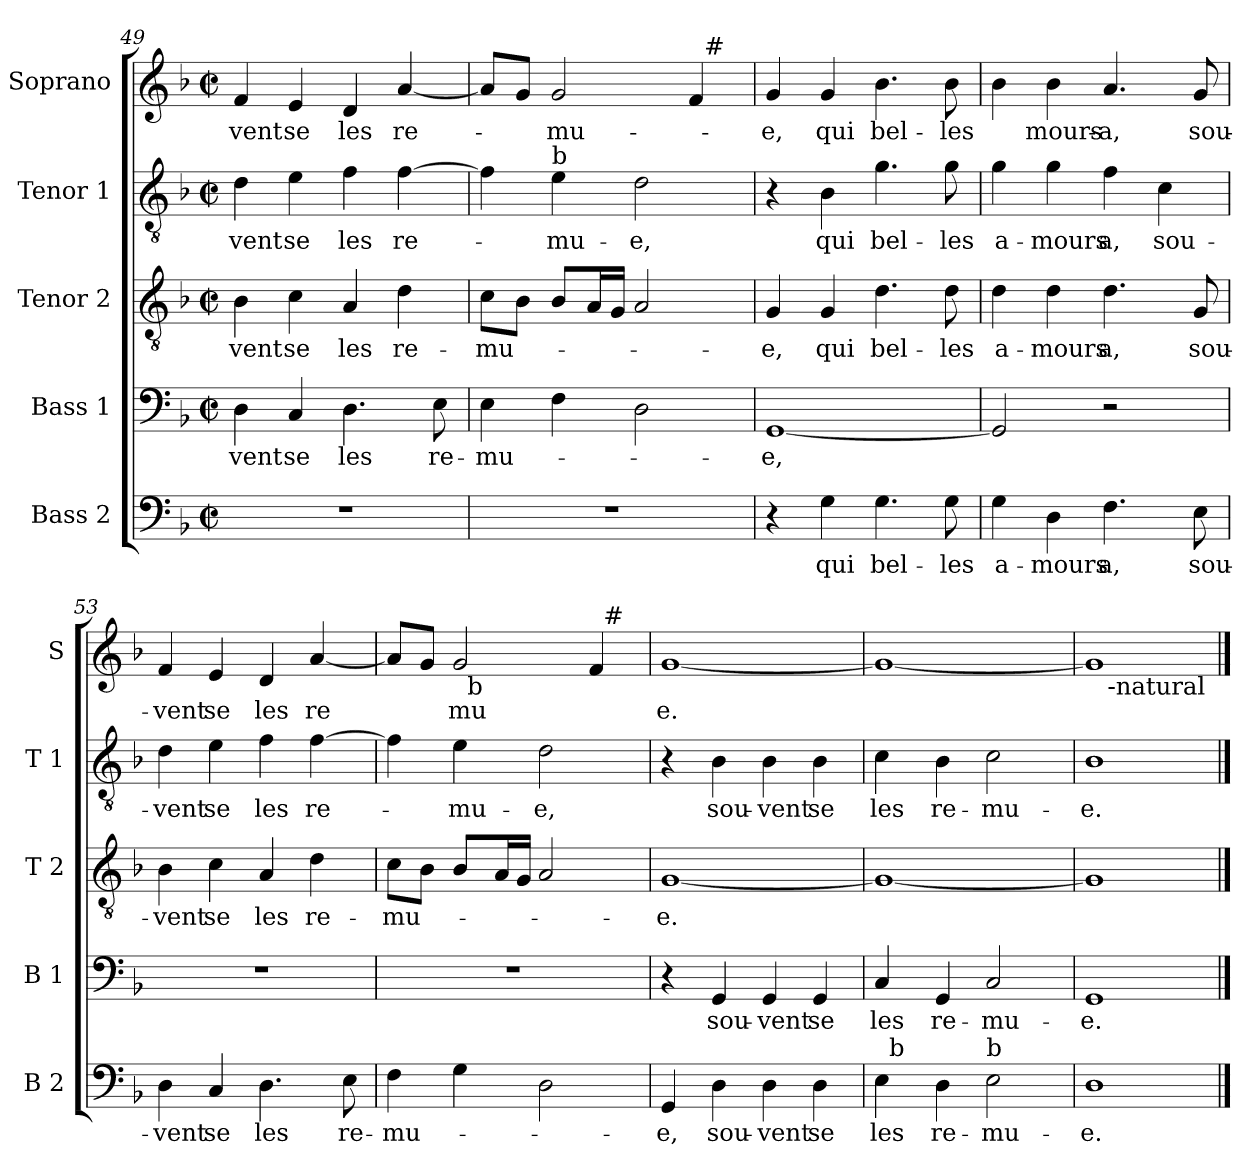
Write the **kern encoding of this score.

**kern	**text	**kern	**text	**kern	**text	**kern	**text	**kern	**text
*part5	*part5	*part4	*part4	*part3	*part3	*part2	*part2	*part1	*part1
*staff5	*staff5	*staff4	*staff4	*staff3	*staff3	*staff2	*staff2	*staff1	*staff1
*I"Bass 2	*	*I"Bass 1	*	*I"Tenor 2	*	*I"Tenor 1	*	*I"Soprano	*
*I'B 2	*	*I'B 1	*	*I'T 2	*	*I'T 1	*	*I'S	*
*clefF4	*	*clefF4	*	*clefGv2	*	*clefGv2	*	*clefG2	*
*k[b-]	*	*k[b-]	*	*k[b-]	*	*k[b-]	*	*k[b-]	*
*F:	*	*F:	*	*F:	*	*F:	*	*F:	*
*M2/2	*	*M2/2	*	*M2/2	*	*M2/2	*	*M2/2	*
*met(c|)	*	*met(c|)	*	*met(c|)	*	*met(c|)	*	*met(c|)	*
=49	=49	=49	=49	=49	=49	=49	=49	=49	=49
1r	.	4D\	-vent	4B-\	-vent	4d\	-vent	4f/	-vent
.	.	4C/	se	4c\	se	4e\	se	4e/	se
.	.	4.D\	les	4A/	les	4f\	les	4d/	les
.	.	.	.	4d\	re-	[4f\	re-	[4a/	re-
.	.	8E\	re-	.	.	.	.	.	.
=50	=50	=50	=50	=50	=50	=50	=50	=50	=50
*	*	*	*	*	*	*	*	*^	*
1r	.	4E\	-mu-	8c\L	-mu-	4f\]	.	8a/L]	2ryy	.
.	.	.	.	8B-\J	.	.	.	8g/J	.	.
!	!	!	!	!	!	!LO:TX:a:t=b	!	!	!	!
.	.	4F\	.	8B-/L	.	4e\	-mu-	2g/	.	-mu-
.	.	.	.	16A/L	.	.	.	.	.	.
.	.	.	.	16G/JJ	.	.	.	.	.	.
.	.	2D\	.	2A/	.	2d\	-e,	.	4ryy	.
.	.	.	.	.	.	.	.	4f/	32ryy	.
!	!	!	!	!	!	!	!	!	!LO:TX:a:t=#	!
.	.	.	.	.	.	.	.	.	8..ryy	.
*	*	*	*	*	*	*	*	*v	*v	*
=51	=51	=51	=51	=51	=51	=51	=51	=51	=51
4r	.	[1GG	-e,	4G/	-e,	4r	.	4g/	-e,
4G\	qui	.	.	4G/	qui	4B-\	qui	4g/	qui
4.G\	bel-	.	.	4.d\	bel-	4.g\	bel-	4.b-\	bel-
8G\	-les	.	.	8d\	-les	8g\	-les	8b-\	-les
!!LO:LB:g=z
=52	=52	=52	=52	=52	=52	=52	=52	=52	=52
4G\	a-	2GG/]	.	4d\	a-	4g\	a-	4b-\	.
4D\	-mours	.	.	4d\	-mours	4g\	-mours	4b-\	mours-
4.F\	a,	2r	.	4.d\	a,	4f\	a,	4.a/	-a,
.	.	.	.	.	.	4c\	sou-	.	.
8E\	sou-	.	.	8G/	sou-	.	.	8g/	sou-
=53	=53	=53	=53	=53	=53	=53	=53	=53	=53
4D\	-vent	1r	.	4B-\	-vent	4d\	-vent	4f/	-vent
4C/	se	.	.	4c\	se	4e\	se	4e/	se
4.D\	les	.	.	4A/	les	4f\	les	4d/	les
.	.	.	.	4d\	re-	[4f\	re-	[4a/	re
8E\	re-	.	.	.	.	.	.	.	.
=54	=54	=54	=54	=54	=54	=54	=54	=54	=54
*	*	*	*	*	*	*	*	*^	*
4F\	-mu-	1r	.	8c\L	-mu-	4f\]	.	8a/L]	4ryy	.
.	.	.	.	8B-\J	.	.	.	8g/J	.	.
4G\	.	.	.	8B-/L	.	4e\	-mu-	2g/	32ryy	mu
!	!	!	!	!	!	!	!	!	!LO:TX:b:t=b	!
.	.	.	.	.	.	.	.	.	2ryy	.
.	.	.	.	16A/L	.	.	.	.	.	.
.	.	.	.	16G/JJ	.	.	.	.	.	.
2D\	.	.	.	2A/	.	2d\	-e,	.	.	.
.	.	.	.	.	.	.	.	4f/	.	.
!	!	!	!	!	!	!	!	!	!LO:TX:a:t=#	!
.	.	.	.	.	.	.	.	.	8..ryy	.
*	*	*	*	*	*	*	*	*v	*v	*
=55	=55	=55	=55	=55	=55	=55	=55	=55	=55
4GG/	-e,	4r	.	[1G	-e.	4r	.	[1g	e.
4D\	sou-	4GG/	sou-	.	.	4B-\	sou-	.	.
4D\	-vent	4GG/	-vent	.	.	4B-\	-vent	.	.
4D\	se	4GG/	se	.	.	4B-\	se	.	.
=56	=56	=56	=56	=56	=56	=56	=56	=56	=56
*^	*	*	*	*	*	*	*	*	*
4E\	32ryy	les	4C/	les	1G_	.	4c\	les	1g_	.
!	!LO:TX:a:t=b	!	!	!	!	!	!	!	!	!
.	2ryy	.	.	.	.	.	.	.	.	.
4D\	.	re-	4GG/	re-	.	.	4B-\	re-	.	.
!LO:TX:a:t=b	!	!	!	!	!	!	!	!	!	!
2E\	.	-mu-	2C/	-mu-	.	.	2c\	-mu-	.	.
.	4...ryy	.	.	.	.	.	.	.	.	.
*v	*v	*	*	*	*	*	*	*	*	*
=57	=57	=57	=57	=57	=57	=57	=57	=57	=57
*	*	*	*	*	*	*	*	*^	*
1D	-e.	1GG	-e.	1G]	.	1B-	-e.	1g]	16ryy	.
!	!	!	!	!	!	!	!	!	!LO:TX:b:t=-natural	!
.	.	.	.	.	.	.	.	.	2...ryy	.
*	*	*	*	*	*	*	*	*v	*v	*
==	==	==	==	==	==	==	==	==	==
*-	*-	*-	*-	*-	*-	*-	*-	*-	*-
